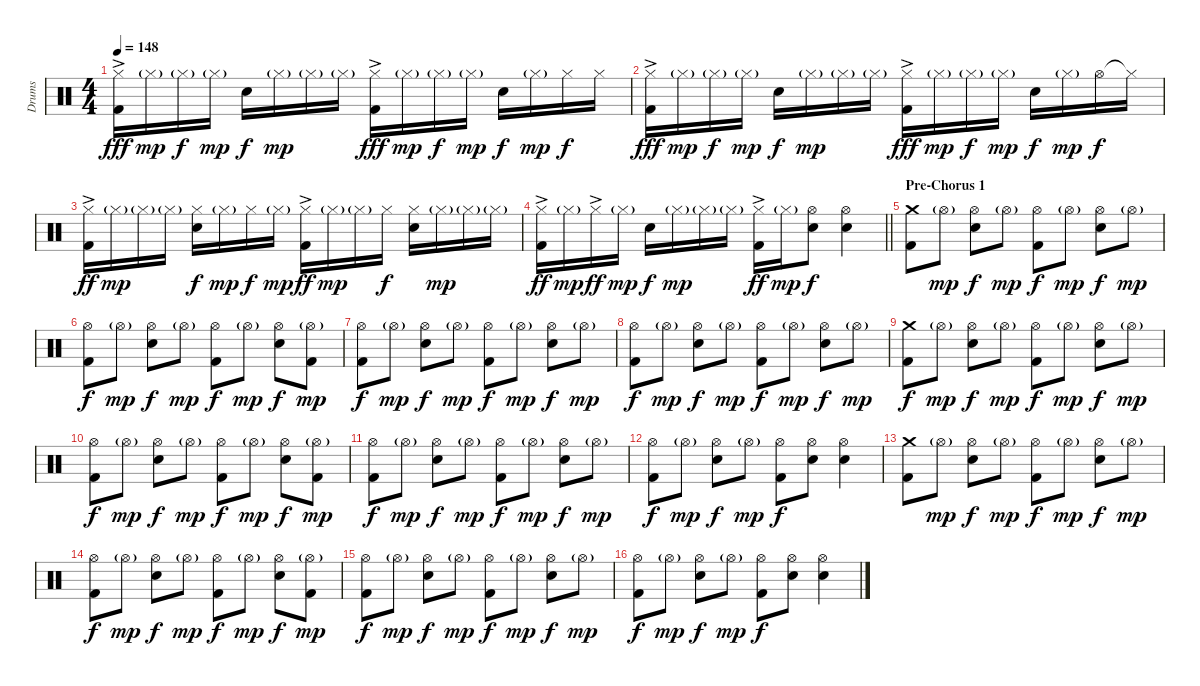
\track ("Drums" "Drums") {instrument percussion}
\staff {score}
\articulation defaults
\ts (4 4)
\tempo 148
\clef neutral
\ks c
("Hi-Hat (closed)"{ac} "Kick (hit) 2").16{dy fff} "Hi-Hat (closed)"{g}.16{dy mp} "Hi-Hat (closed)"{g}.16{dy f} "Hi-Hat (closed)"{g}.16{dy mp} "Electric Snare (hit)".16{dy f} "Hi-Hat (closed)"{g}.16{dy mp} "Hi-Hat (closed)"{g}.16 "Hi-Hat (closed)"{g}.16 ("Hi-Hat (closed)"{ac} "Kick (hit) 2"{ac}).16{dy fff} "Hi-Hat (closed)"{g}.16{dy mp} "Hi-Hat (closed)"{g}.16{dy f} "Hi-Hat (closed)"{g}.16{dy mp} "Electric Snare (hit)".16{dy f} "Hi-Hat (closed)"{g}.16{dy mp} "Hi-Hat (closed)".16{dy f} "Hi-Hat (closed)".16 |
("Hi-Hat (closed)"{ac} "Kick (hit) 2").16{dy fff} "Hi-Hat (closed)"{g}.16{dy mp} "Hi-Hat (closed)"{g}.16{dy f} "Hi-Hat (closed)"{g}.16{dy mp} "Electric Snare (hit)".16{dy f} "Hi-Hat (closed)"{g}.16{dy mp} "Hi-Hat (closed)"{g}.16 "Hi-Hat (closed)"{g}.16 ("Hi-Hat (closed)"{ac} "Kick (hit) 2"{ac}).16{dy fff} "Hi-Hat (closed)"{g}.16{dy mp} "Hi-Hat (closed)"{g}.16{dy f} "Hi-Hat (closed)"{g}.16{dy mp} "Electric Snare (hit)".16{dy f} "Hi-Hat (closed)"{g}.16{dy mp} "Hi-Hat (open)".16{dy f} "Hi-Hat (closed)"{t}.16 |
("Hi-Hat (closed)"{ac} "Kick (hit) 2").16{dy ff} "Hi-Hat (closed)"{g}.16{dy mp} "Hi-Hat (closed)"{g}.16 "Hi-Hat (closed)"{g}.16 ("Hi-Hat (closed)" "Electric Snare (hit)").16{dy f} "Hi-Hat (closed)"{g}.16{dy mp} "Hi-Hat (closed)".16{dy f} "Hi-Hat (closed)"{g}.16{dy mp} ("Hi-Hat (closed)"{ac} "Kick (hit) 2").16{dy ff} "Hi-Hat (closed)"{g}.16{dy mp} "Hi-Hat (closed)"{g}.16 "Hi-Hat (closed)".16{dy f} ("Hi-Hat (closed)" "Electric Snare (hit)").16 "Hi-Hat (closed)"{g}.16{dy mp} "Hi-Hat (closed)"{g}.16 "Hi-Hat (closed)"{g}.16 |
\barLineRight lightlight
("Hi-Hat (closed)"{ac} "Kick (hit) 2").16{dy ff} "Hi-Hat (closed)"{g}.16{dy mp} "Hi-Hat (closed)"{ac}.16{dy ff} "Hi-Hat (closed)"{g}.16{dy mp} "Electric Snare (hit)".16{dy f} "Hi-Hat (closed)"{g}.16{dy mp} "Hi-Hat (closed)"{g}.16 "Hi-Hat (closed)"{g}.16 ("Hi-Hat (closed)"{ac} "Kick (hit) 2").16{dy ff} "Hi-Hat (closed)"{g}.16{dy mp} ("Hi-Hat (open)" "Electric Snare (hit)").8{dy f} ("Hi-Hat (open)" "Electric Snare (hit)").4 |
\section ("" "Pre-Chorus 1")
("Crash medium (hit)" "Kick (hit) 2").8 "Hi-Hat (open)"{g}.8{dy mp} ("Hi-Hat (open)" "Electric Snare (hit)").8{dy f} "Hi-Hat (open)"{g}.8{dy mp} ("Hi-Hat (open)" "Kick (hit) 2").8{dy f} "Hi-Hat (open)"{g}.8{dy mp} ("Hi-Hat (open)" "Electric Snare (hit)").8{dy f} "Hi-Hat (open)"{g}.8{dy mp} |
("Hi-Hat (open)" "Kick (hit) 2").8{dy f} "Hi-Hat (open)"{g}.8{dy mp} ("Hi-Hat (open)" "Electric Snare (hit)").8{dy f} "Hi-Hat (open)"{g}.8{dy mp} ("Hi-Hat (open)" "Kick (hit) 2").8{dy f} "Hi-Hat (open)"{g}.8{dy mp} ("Hi-Hat (open)" "Electric Snare (hit)").8{dy f} ("Hi-Hat (open)"{g} "Kick (hit) 2").8{dy mp} |
("Hi-Hat (open)" "Kick (hit) 2").8{dy f} "Hi-Hat (open)"{g}.8{dy mp} ("Hi-Hat (open)" "Electric Snare (hit)").8{dy f} "Hi-Hat (open)"{g}.8{dy mp} ("Hi-Hat (open)" "Kick (hit) 2").8{dy f} "Hi-Hat (open)"{g}.8{dy mp} ("Hi-Hat (open)" "Electric Snare (hit)").8{dy f} "Hi-Hat (open)"{g}.8{dy mp} |
("Hi-Hat (open)" "Kick (hit) 2").8{dy f} "Hi-Hat (open)"{g}.8{dy mp} ("Hi-Hat (open)" "Electric Snare (hit)").8{dy f} "Hi-Hat (open)"{g}.8{dy mp} ("Hi-Hat (open)" "Kick (hit) 2").8{dy f} "Hi-Hat (open)"{g}.8{dy mp} ("Hi-Hat (open)" "Electric Snare (hit)").8{dy f} "Hi-Hat (open)"{g}.8{dy mp} |
("Crash medium (hit)" "Kick (hit) 2").8{dy f} "Hi-Hat (open)"{g}.8{dy mp} ("Hi-Hat (open)" "Electric Snare (hit)").8{dy f} "Hi-Hat (open)"{g}.8{dy mp} ("Hi-Hat (open)" "Kick (hit) 2").8{dy f} "Hi-Hat (open)"{g}.8{dy mp} ("Hi-Hat (open)" "Electric Snare (hit)").8{dy f} "Hi-Hat (open)"{g}.8{dy mp} |
("Hi-Hat (open)" "Kick (hit) 2").8{dy f} "Hi-Hat (open)"{g}.8{dy mp} ("Hi-Hat (open)" "Electric Snare (hit)").8{dy f} "Hi-Hat (open)"{g}.8{dy mp} ("Hi-Hat (open)" "Kick (hit) 2").8{dy f} "Hi-Hat (open)"{g}.8{dy mp} ("Hi-Hat (open)" "Electric Snare (hit)").8{dy f} ("Hi-Hat (open)"{g} "Kick (hit) 2").8{dy mp} |
("Hi-Hat (open)" "Kick (hit) 2").8{dy f} "Hi-Hat (open)"{g}.8{dy mp} ("Hi-Hat (open)" "Electric Snare (hit)").8{dy f} "Hi-Hat (open)"{g}.8{dy mp} ("Hi-Hat (open)" "Kick (hit) 2").8{dy f} "Hi-Hat (open)"{g}.8{dy mp} ("Hi-Hat (open)" "Electric Snare (hit)").8{dy f} "Hi-Hat (open)"{g}.8{dy mp} |
("Hi-Hat (open)" "Kick (hit) 2").8{dy f} "Hi-Hat (open)"{g}.8{dy mp} ("Hi-Hat (open)" "Electric Snare (hit)").8{dy f} "Hi-Hat (open)"{g}.8{dy mp} ("Hi-Hat (open)" "Kick (hit) 2").8{dy f} ("Hi-Hat (open)" "Electric Snare (hit)").8 ("Hi-Hat (open)" "Electric Snare (hit)").4 |
("Crash medium (hit)" "Kick (hit) 2").8 "Hi-Hat (open)"{g}.8{dy mp} ("Hi-Hat (open)" "Electric Snare (hit)").8{dy f} "Hi-Hat (open)"{g}.8{dy mp} ("Hi-Hat (open)" "Kick (hit) 2").8{dy f} "Hi-Hat (open)"{g}.8{dy mp} ("Hi-Hat (open)" "Electric Snare (hit)").8{dy f} "Hi-Hat (open)"{g}.8{dy mp} |
("Hi-Hat (open)" "Kick (hit) 2").8{dy f} "Hi-Hat (open)"{g}.8{dy mp} ("Hi-Hat (open)" "Electric Snare (hit)").8{dy f} "Hi-Hat (open)"{g}.8{dy mp} ("Hi-Hat (open)" "Kick (hit) 2").8{dy f} "Hi-Hat (open)"{g}.8{dy mp} ("Hi-Hat (open)" "Electric Snare (hit)").8{dy f} ("Hi-Hat (open)"{g} "Kick (hit) 2").8{dy mp} |
("Hi-Hat (open)" "Kick (hit) 2").8{dy f} "Hi-Hat (open)"{g}.8{dy mp} ("Hi-Hat (open)" "Electric Snare (hit)").8{dy f} "Hi-Hat (open)"{g}.8{dy mp} ("Hi-Hat (open)" "Kick (hit) 2").8{dy f} "Hi-Hat (open)"{g}.8{dy mp} ("Hi-Hat (open)" "Electric Snare (hit)").8{dy f} "Hi-Hat (open)"{g}.8{dy mp} |
("Hi-Hat (open)" "Kick (hit) 2").8{dy f} "Hi-Hat (open)"{g}.8{dy mp} ("Hi-Hat (open)" "Electric Snare (hit)").8{dy f} "Hi-Hat (open)"{g}.8{dy mp} ("Hi-Hat (open)" "Kick (hit) 2").8{dy f} ("Hi-Hat (open)" "Electric Snare (hit)").8 ("Hi-Hat (open)" "Electric Snare (hit)").4
